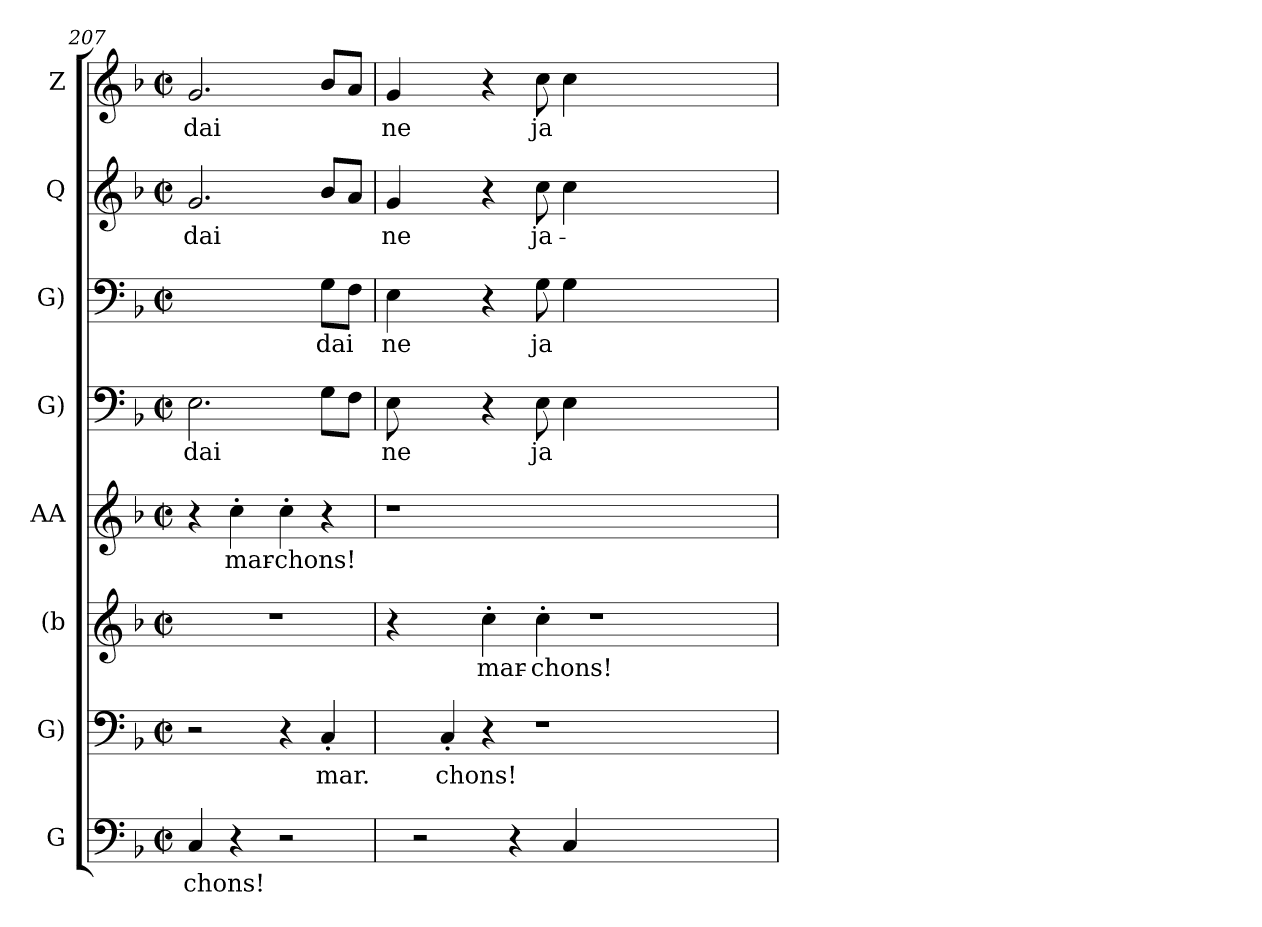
**kern	**text	**kern	**text	**kern	**text	**kern	**text	**kern	**text	**kern	**text	**kern	**text	**kern	**text
*part8	*part8	*part7	*part7	*part6	*part6	*part5	*part5	*part4	*part4	*part3	*part3	*part2	*part2	*part1	*part1
*staff8	*staff8	*staff7	*staff7	*staff6	*staff6	*staff5	*staff5	*staff4	*staff4	*staff3	*staff3	*staff2	*staff2	*staff1	*staff1
*I"G	*	*I"G)	*	*I"(b	*	*I"AA	*	*I"G)	*	*I"G)	*	*I"Q	*	*I"Z	*
!!LO:PB:g=z
*clefF4	*	*clefF4	*	*clefG2	*	*clefG2	*	*clefF4	*	*clefF4	*	*clefG2	*	*clefG2	*
*k[b-]	*	*k[b-]	*	*k[b-]	*	*k[b-]	*	*k[b-]	*	*k[b-]	*	*k[b-]	*	*k[b-]	*
*M2/2	*	*M2/2	*	*M2/2	*	*M2/2	*	*M2/2	*	*M2/2	*	*M2/2	*	*M2/2	*
*met(c|)	*	*met(c|)	*	*met(c|)	*	*met(c|)	*	*met(c|)	*	*met(c|)	*	*met(c|)	*	*met(c|)	*
=207	=207	=207	=207	=207	=207	=207	=207	=207	=207	=207	=207	=207	=207	=207	=207
4Ci/	chons!	2r	.	1r	.	4r	.	2.Ei\	dai	4ryy	.	2.gi/	dai	2.gi/	dai
4r	.	.	.	.	.	4cc'>i\	mar-	.	.	4ryy	.	.	.	.	.
2r	.	4r	.	.	.	4cc'>i\	chons!	.	.	4ryy	.	.	.	.	.
.	.	4C'<i/	mar.	.	.	4r	.	8Gi\L	.	8Gi\L	dai	8b-i/L	.	8b-i/L	.
.	.	.	.	.	.	.	.	8Fi\J	.	8Fi\J	.	8ai/J	.	8ai/J	.
=208	=208	=208	=208	=208	=208	=208	=208	=208	=208	=208	=208	=208	=208	=208	=208
8ryy	.	8ryy	.	4r	.	1r	.	8Ei\	ne	4Ei\	ne	4gi/	ne	4gi/	ne
2r	.	8ryy	.	.	.	.	.	8ryy	.	.	.	.	.	.	.
.	.	4C'<i/	chons!	4ryy	.	.	.	4ryy	.	4ryy	.	4ryy	.	4ryy	.
.	.	4r	.	4cc'>i\	mar-	.	.	4r	.	4r	.	4r	.	4r	.
4r	.	.	.	.	.	.	.	.	.	.	.	.	.	.	.
.	.	1r	.	4cc'>i\	chons!	.	.	8Ei\	ja	8Gi\	ja	8cci\	ja-	8cci\	ja
!	!	!	!	!	!	!	!	!LO:N:vis=4	!	!LO:N:vis=4	!	!LO:N:vis=4	!	!LO:N:vis=4	!
4Cj/	.	.	.	.	.	.	.	4.Ej\	.	4.Gj\	.	4.ccj\	.	4.ccj\	.
.	.	.	.	1r	.	1ryy	.	.	.	.	.	.	.	.	.
8ryy	.	.	.	.	.	.	.	.	.	.	.	.	.	.	.
2.ryy	.	.	.	.	.	.	.	8ryy	.	8ryy	.	8ryy	.	8ryy	.
.	.	.	.	.	.	.	.	2ryy	.	2ryy	.	2ryy	.	2ryy	.
.	.	4ryy	.	.	.	.	.	.	.	.	.	.	.	.	.
.	.	.	.	.	.	.	.	8ryy	.	8ryy	.	8ryy	.	8ryy	.
=	=	=	=	=	=	=	=	=	=	=	=	=	=	=	=
*-	*-	*-	*-	*-	*-	*-	*-	*-	*-	*-	*-	*-	*-	*-	*-
